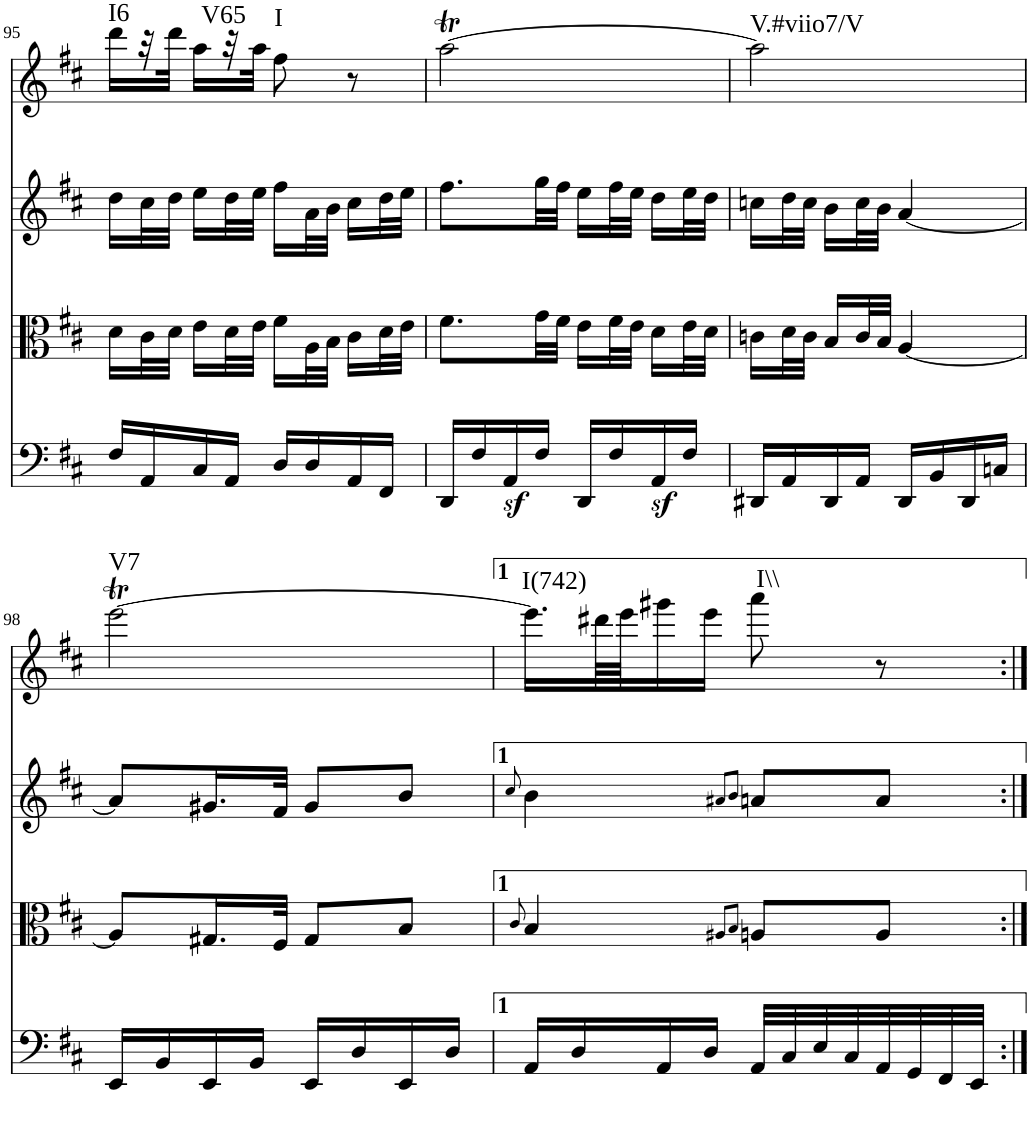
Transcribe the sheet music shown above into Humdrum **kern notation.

**kern	**kern	**kern	**kern	**harte
*part4	*part3	*part2	*part1	*part1
*staff4	*staff3	*staff2	*staff1	*
*I"Violoncello	*I"Viola	*I"Violin 2	*I"Violin 1	*
*I'Vc	*I'Vla	*I'Vln	*I'Vln	*
!!LO:PB:g=z
*clefF4	*clefC3	*clefG2	*clefG2	*
*k[f#c#]	*k[f#c#]	*k[f#c#]	*k[f#c#]	*
*D:	*D:	*D:	*D:	*
*M2/4	*M2/4	*M2/4	*M2/4	*
=95	=95	=95	=95	=95
!	!	!	!	!LO:H:kt=I6
16F#/LL	16d\LL	16dd\LL	16ddd\LL	N
16AA/	32c#\L	32cc#\L	32r	.
!	!	!	!	!LO:H:kt=V65
.	32d\JJJ	32dd\JJJ	32ddd\JJJ	N
16C#/	16e\LL	16ee\LL	16aa\LL	.
16AA/JJ	32d\L	32dd\L	32r	.
.	32e\JJJ	32ee\JJJ	32aa\JJJ	.
!	!	!	!	!LO:H:kt=I
16D/LL	16f#\LL	16ff#\LL	8ff#\	N
16D/	32A\L	32a\L	.	.
.	32B\JJJ	32b\JJJ	.	.
16AA/	16c#\LL	16cc#\LL	8r	.
16FF#/JJ	32d\L	32dd\L	.	.
.	32e\JJJ	32ee\JJJ	.	.
=96	=96	=96	=96	=96
16DD/LL	8.f#\L	8.ff#\L	[2aaT\	.
16F#/	.	.	.	.
16AAz</	.	.	.	.
16F#/JJ	32g\LL	32gg\LL	.	.
.	32f#\JJJ	32ff#\JJJ	.	.
16DD/LL	16e\LL	16ee\LL	.	.
16F#/	32f#\L	32ff#\L	.	.
.	32e\JJJ	32ee\JJJ	.	.
16AAz</	16d\LL	16dd\LL	.	.
16F#/JJ	32e\L	32ee\L	.	.
.	32d\JJJ	32dd\JJJ	.	.
=97	=97	=97	=97	=97
!	!	!	!	!LO:H:kt=V.#viio7/V
16DD#X/LL	16cn\LL	16ccn\LL	2aa\]	N
16AA/	32d\L	32dd\L	.	.
.	32c\JJJ	32cc\JJJ	.	.
16DD#/	16B/LL	16b\LL	.	.
16AA/JJ	32c/L	32cc\L	.	.
.	32B/JJJ	32b\JJJ	.	.
16DD#/LL	[4A/	[4a/	.	.
16BB/	.	.	.	.
16DD#/	.	.	.	.
16Cn/JJ	.	.	.	.
!!LO:LB:g=z
=98	=98	=98	=98	=98
!	!	!	!	!LO:H:kt=V7
16EE/LL	8A/L]	8a/L]	[2eeeT\	N
16BB/	.	.	.	.
16EE/	16.G#X/L	16.g#X/L	.	.
16BB/JJ	.	.	.	.
.	32F#/JJk	32f#/JJk	.	.
16EE/LL	8G#/L	8g#/L	.	.
16D/	.	.	.	.
16EE/	8B/J	8b/J	.	.
16D/JJ	.	.	.	.
=99	=99	=99	=99	=99
.	8qc#/	8qcc#/	.	.
!	!	!	!	!LO:H:kt=I(742)
16AA/LL	4B/	4b\	16.eee\LL]	N
16D/	.	.	.	.
.	.	.	64ddd#X\LL	.
.	.	.	64eee\JJ	.
16AA/	.	.	16ggg#X\	.
16D/JJ	.	.	16eee\JJ	.
.	8qA#X/L	8qa#X/L	.	.
.	8qB/J	8qb/J	.	.
!	!	!	!	!LO:H:kt=I\\
32AA/LLL	8An/L	8an/L	8aaa\	N
32C#/	.	.	.	.
32E/	.	.	.	.
32C#/	.	.	.	.
32AA/	8A/J	8a/J	8r	.
32GG/	.	.	.	.
32FF#/	.	.	.	.
32EE/JJJ	.	.	.	.
=:|!	=:|!	=:|!	=:|!	=:|!
*-	*-	*-	*-	*-
